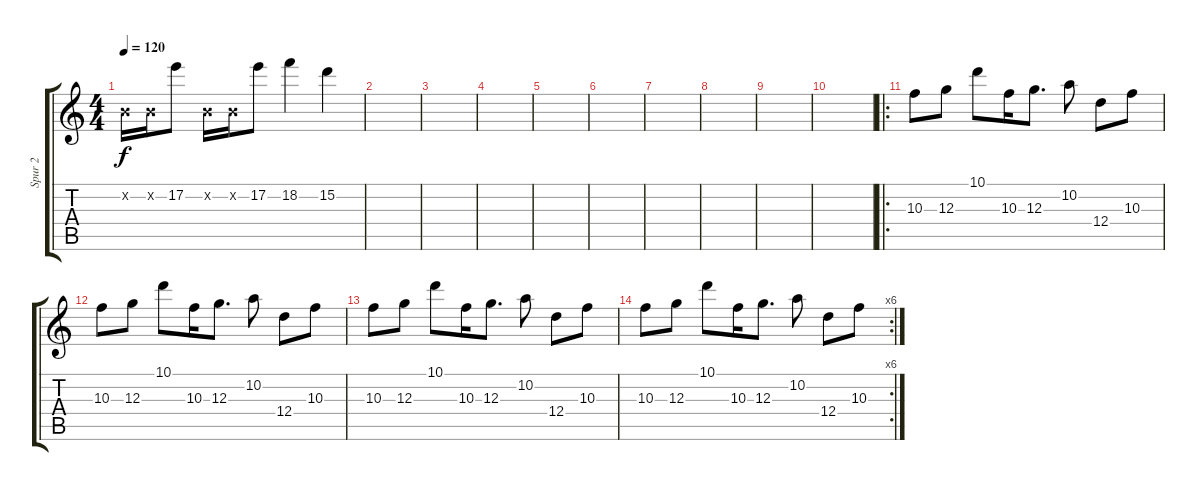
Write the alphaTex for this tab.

\track ("Spur 2" "Spur 2") {instrument overdrivenguitar}
\staff {score tabs}
\tuning (E4 B3 G3 D3 A2 E2) {hide}
\ts (4 4)
\tempo 120
\clef g2
\ks c
0.2{x}.16{dy f} 0.2{x}.16 17.2.8 0.2{x}.16 0.2{x}.16 17.2.8 18.2.4 15.2.4 |
|
|
|
|
|
|
|
|
|
\ro
10.3.8 12.3.8 10.1.8 10.3.16 12.3.8{d} 10.2.8 12.4.8 10.3.8 |
10.3.8 12.3.8 10.1.8 10.3.16 12.3.8{d} 10.2.8 12.4.8 10.3.8 |
10.3.8 12.3.8 10.1.8 10.3.16 12.3.8{d} 10.2.8 12.4.8 10.3.8 |
\rc 6
10.3.8 12.3.8 10.1.8 10.3.16 12.3.8{d} 10.2.8 12.4.8 10.3.8
